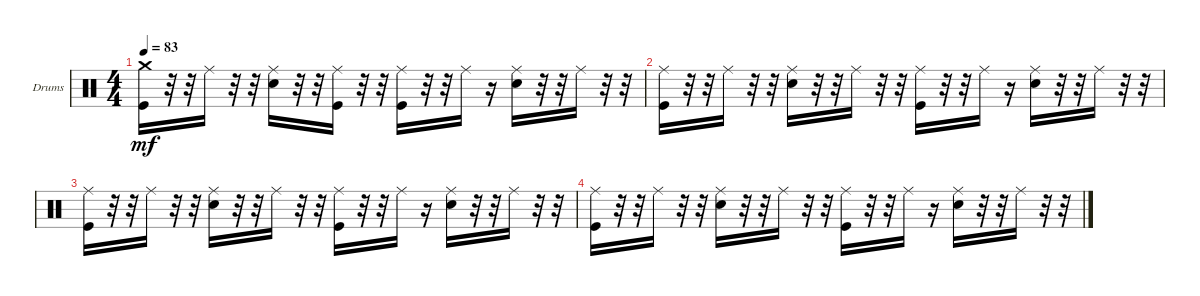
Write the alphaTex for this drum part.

\defaultSystemsLayout 4
\bracketExtendMode groupsimilarinstruments
\firstSystemTrackNameOrientation horizontal
\otherSystemsTrackNameOrientation horizontal
\chordDiagramsInScore
\track ("Drumkit" "Drums") {instrument percussion}
\staff {score}
\articulation defaults
\ts (4 4)
\tempo 83
\clef neutral
\scale
0.5
\ks c
("Crash medium (hit)" "Kick (hit)").16{dy mf} r.32 r.32 "Ride (middle)".16 r.32 r.32 ("Snare (hit) 2" "Ride (middle)").16 r.32 r.32 ("Ride (middle)" "Kick (hit)").16 r.32 r.32 ("Ride (middle)" "Kick (hit)").16 r.32 r.32 "Ride (middle)".16 r.16 ("Snare (hit) 2" "Ride (middle)").16 r.32 r.32 "Ride (middle)".16 r.32 r.32 |
\scale
0.5 ("Ride (middle)" "Kick (hit)").16 r.32 r.32 "Ride (middle)".16 r.32 r.32 ("Snare (hit) 2" "Ride (middle)").16 r.32 r.32 "Ride (middle)".16 r.32 r.32 ("Ride (middle)" "Kick (hit)").16 r.32 r.32 "Ride (middle)".16 r.16 ("Snare (hit) 2" "Ride (middle)").16 r.32 r.32 "Ride (middle)".16 r.32 r.32 |
("Ride (middle)" "Kick (hit)").16 r.32 r.32 "Ride (middle)".16 r.32 r.32 ("Snare (hit) 2" "Ride (middle)").16 r.32 r.32 "Ride (middle)".16 r.32 r.32 ("Ride (middle)" "Kick (hit)").16 r.32 r.32 "Ride (middle)".16 r.16 ("Snare (hit) 2" "Ride (middle)").16 r.32 r.32 "Ride (middle)".16 r.32 r.32 |
("Ride (middle)" "Kick (hit)").16 r.32 r.32 "Ride (middle)".16 r.32 r.32 ("Snare (hit) 2" "Ride (middle)").16 r.32 r.32 "Ride (middle)".16 r.32 r.32 ("Ride (middle)" "Kick (hit)").16 r.32 r.32 "Ride (middle)".16 r.16 ("Snare (hit) 2" "Ride (middle)").16 r.32 r.32 "Ride (middle)".16 r.32 r.32
